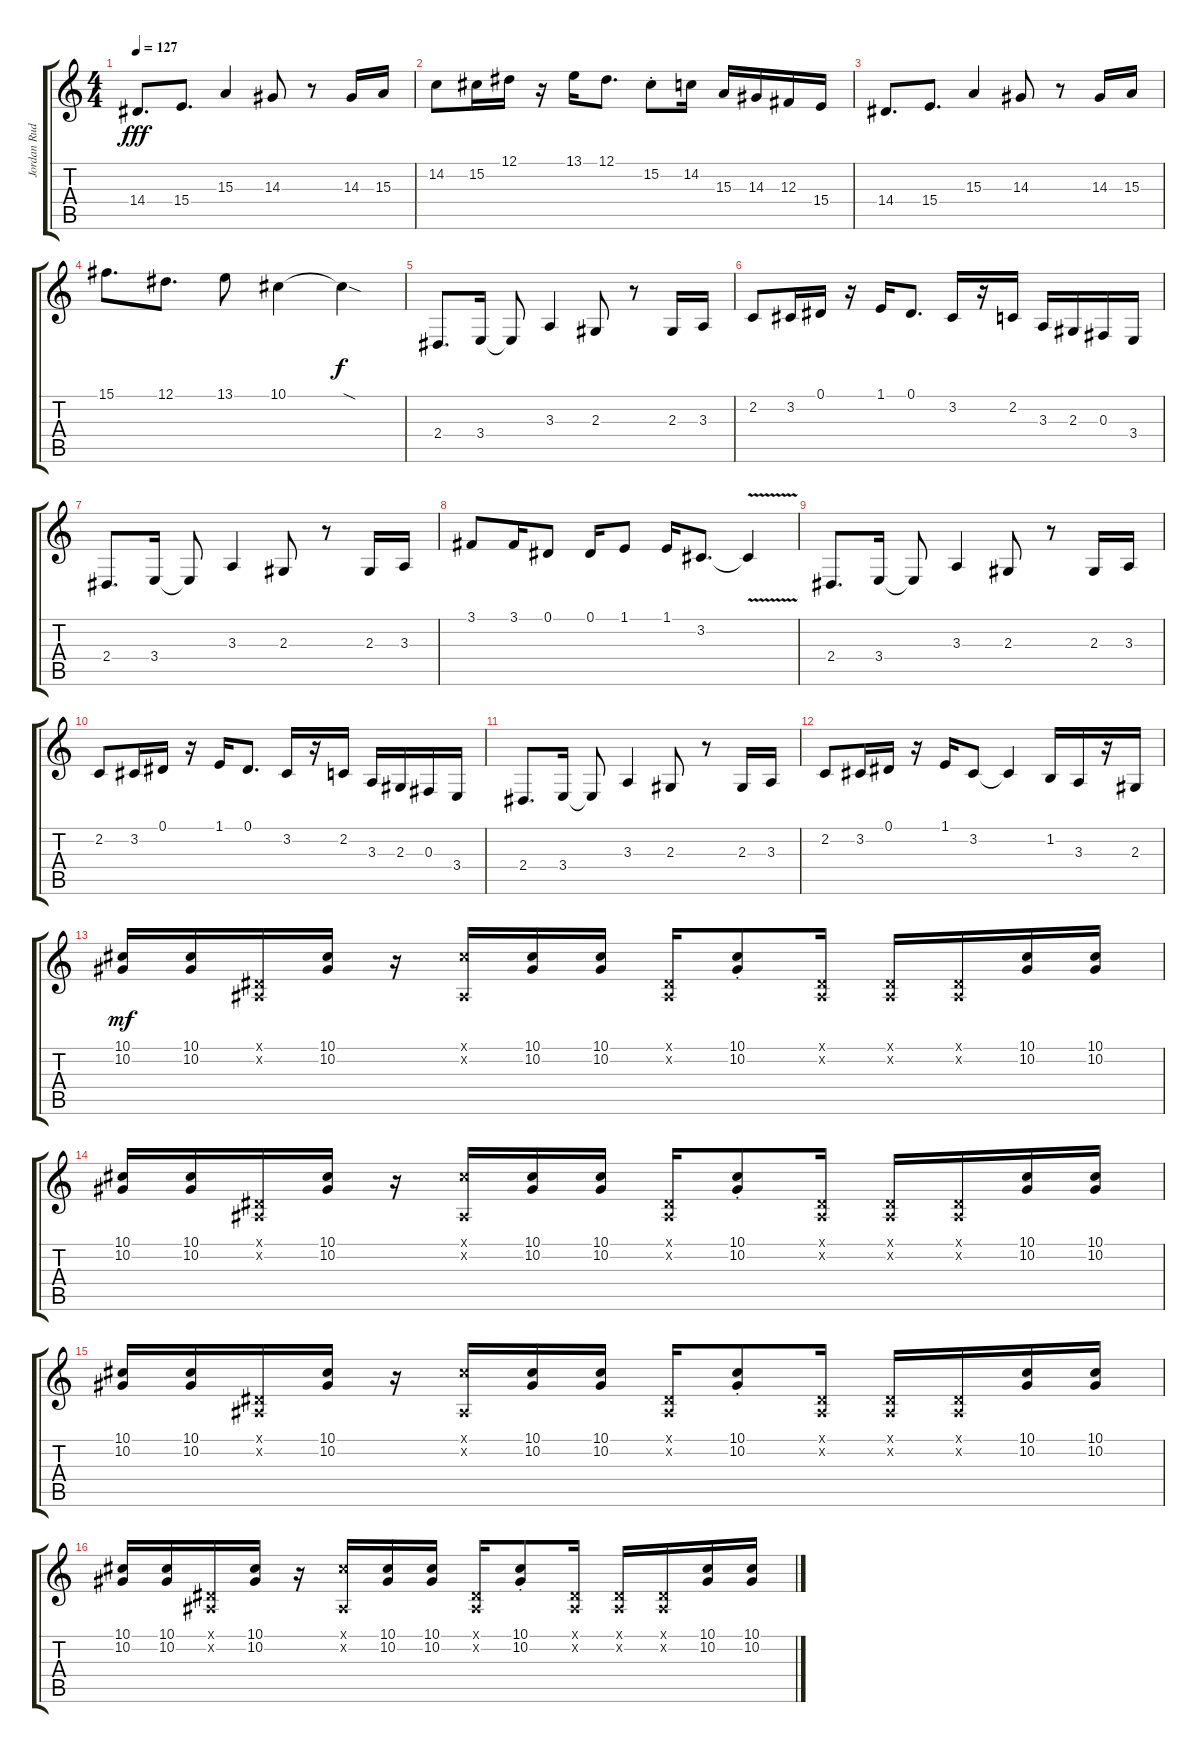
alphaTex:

\track ("Jordan Rudess Keyboards1" "Jordan Rud") {instrument lead2sawtooth}
\staff {score tabs}
\tuning (Eb4 Bb3 Gb3 Db3 Ab2 Eb2) {hide}
\ts (4 4)
\tempo 127
\clef g2
\ks c
14.4.8{d dy fff} 15.4.8{d} 15.3.4 14.3.8 r.8 14.3.16 15.3.16 |
14.2.8 15.2.16 12.1.16 r.16 13.1.16 12.1.8{d} 15.2{st}.8 14.2.16 15.3.16 14.3.16 12.3.16 15.4.16 |
14.4.8{d} 15.4.8{d} 15.3.4 14.3.8 r.8 14.3.16 15.3.16 |
15.1.8{d} 12.1.8{d} 13.1.8 10.1.4 10.1{sod t}.4{dy f} |
2.4.8{d instrument lead1square} 3.4.16 3.4{t}.8 3.3.4 2.3.8 r.8 2.3.16 3.3.16 |
2.2.8 3.2.16 0.1.16 r.16 1.1.16 0.1.8{d} 3.2.16 r.16 2.2.16 3.3.16 2.3.16 0.3.16 3.4.16 |
2.4.8{d} 3.4.16 3.4{t}.8 3.3.4 2.3.8 r.8 2.3.16 3.3.16 |
3.1.8 3.1.16 0.1.8 0.1.16 1.1.8 1.1.16 3.2.8{d} 3.2{v t}.4 |
2.4.8{d} 3.4.16 3.4{t}.8 3.3.4 2.3.8 r.8 2.3.16 3.3.16 |
2.2.8 3.2.16 0.1.16 r.16 1.1.16 0.1.8{d} 3.2.16 r.16 2.2.16 3.3.16 2.3.16 0.3.16 3.4.16 |
2.4.8{d} 3.4.16 3.4{t}.8 3.3.4 2.3.8 r.8 2.3.16 3.3.16 |
2.2.8 3.2.16 0.1.16 r.16 1.1.16 3.2.8 3.2{t}.4 1.2.16 3.3.16 r.16 2.3.16 |
(10.1 10.2).16{dy mf} (10.1 10.2).16 (0.1{x} 0.2{x}).16 (10.1 10.2).16 r.16 (10.1{x} 0.2{x}).16 (10.1 10.2).16 (10.1 10.2).16 (0.1{x} 0.2{x}).16 (10.1{st} 10.2{st}).8 (0.1{x} 0.2{x}).16 (0.1{x} 0.2{x}).16 (0.1{x} 0.2{x}).16 (10.1 10.2).16 (10.1 10.2).16 |
(10.1 10.2).16 (10.1 10.2).16 (0.1{x} 0.2{x}).16 (10.1 10.2).16 r.16 (10.1{x} 0.2{x}).16 (10.1 10.2).16 (10.1 10.2).16 (0.1{x} 0.2{x}).16 (10.1{st} 10.2{st}).8 (0.1{x} 0.2{x}).16 (0.1{x} 0.2{x}).16 (0.1{x} 0.2{x}).16 (10.1 10.2).16 (10.1 10.2).16 |
(10.1 10.2).16 (10.1 10.2).16 (0.1{x} 0.2{x}).16 (10.1 10.2).16 r.16 (10.1{x} 0.2{x}).16 (10.1 10.2).16 (10.1 10.2).16 (0.1{x} 0.2{x}).16 (10.1{st} 10.2{st}).8 (0.1{x} 0.2{x}).16 (0.1{x} 0.2{x}).16 (0.1{x} 0.2{x}).16 (10.1 10.2).16 (10.1 10.2).16 |
(10.1 10.2).16 (10.1 10.2).16 (0.1{x} 0.2{x}).16 (10.1 10.2).16 r.16 (10.1{x} 0.2{x}).16 (10.1 10.2).16 (10.1 10.2).16 (0.1{x} 0.2{x}).16 (10.1{st} 10.2{st}).8 (0.1{x} 0.2{x}).16 (0.1{x} 0.2{x}).16 (0.1{x} 0.2{x}).16 (10.1 10.2).16 (10.1 10.2).16
